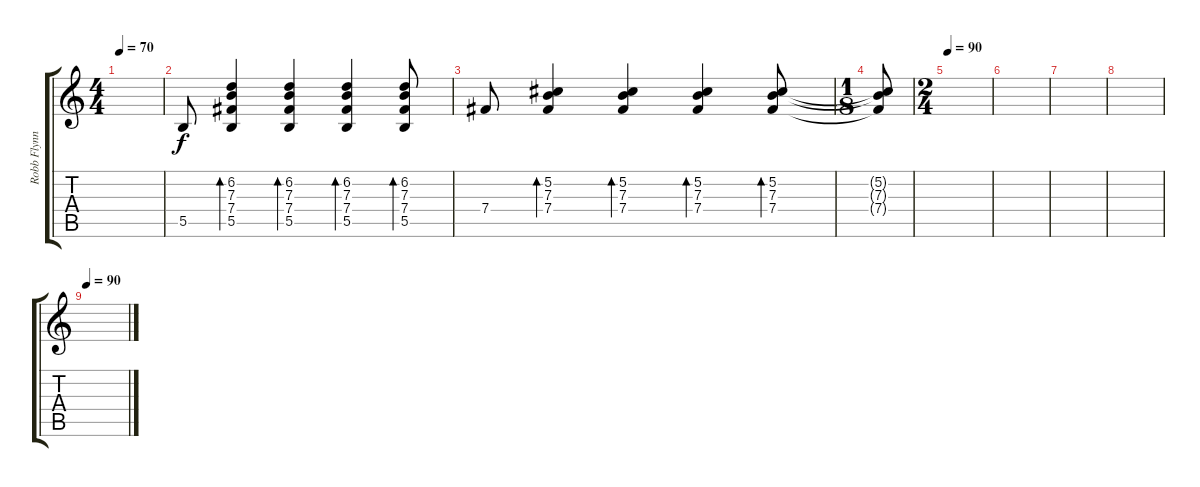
\track ("Robb Flynn" "Robb Flynn") {instrument acousticguitarnylon}
\staff {score tabs}
\tuning (Db4 Ab3 E3 B2 Gb2 B1) {hide}
\ts (4 4)
\tempo 70
\clef g2
\ks c
|
5.5.8{volume 8} (6.2 7.3 7.4 5.5).4{bd 120} (6.2 7.3 7.4 5.5).4{bd 120} (6.2 7.3 7.4 5.5).4{bd 120} (6.2 7.3 7.4 5.5).8{bd 30} |
7.4.8 (5.2 7.3 7.4).4{bd 120} (5.2 7.3 7.4).4{bd 120} (5.2 7.3 7.4).4{bd 120} (5.2 7.3 7.4).8{bd 30} |
\ts (1 8)
(5.2{t} 7.3{t} 7.4{t}).8 |
\ts (2 4)
\tempo 90
|
|
|
|
\tempo 90
